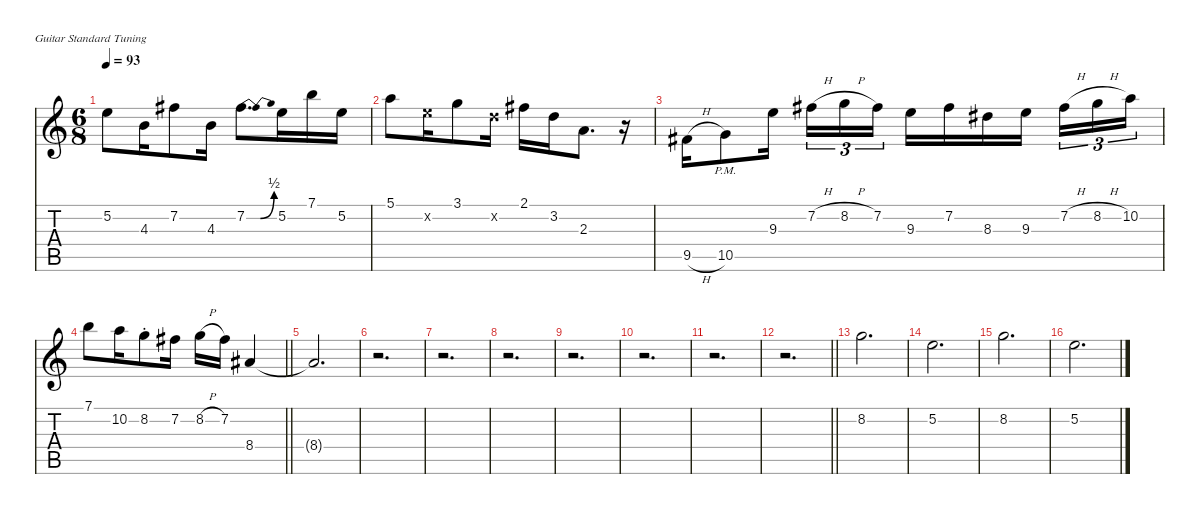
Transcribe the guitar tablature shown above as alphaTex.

\defaultSystemsLayout 4
\hideDynamics
\bracketExtendMode nobrackets
\singleTrackTrackNamePolicy hidden
\multiTrackTrackNamePolicy hidden
\firstSystemTrackNameMode fullname
\firstSystemTrackNameOrientation horizontal
\otherSystemsTrackNameOrientation horizontal
\track ("Rhythm Guitar 2 [Mikael Akerfeldt + Pete" "dist.guit.") {defaultSystemsLayout 4 instrument distortionguitar}
\staff {score tabs}
\tuning (E4 B3 G3 D3 A2 E2)
\ts (6 8)
\tempo 93
\clef g2
\ks c
5.2.8{dy mf beam Down} 4.3.16{beam Down} 7.2{acc #}.8{beam Down} 4.3.16{beam Down} 7.2{be (bendrelease 0 0 39.999998399999996 2 45 2 30 0) acc #}.8{d beam Down} 5.2.16{beam Down} 7.1.16{beam Down} 5.2.16{beam Down} |
5.1.8{beam Down} 5.2{x}.16{beam Down} 3.1.8{beam Down} 3.2{x}.16{beam Down} 2.1{acc #}.16{beam Down} 3.2.16{beam Down} 2.3.8{d beam Down} r.16{beam Down} |
9.5{h acc #}.16{beam Down} 10.5{pm}.8{beam Down} 9.3.16{beam Down} 7.2{h acc #}.16{tu (3 2) beam Down} 8.2{h}.16{tu (3 2) beam Down} 7.2{acc #}.16{tu (3 2) beam Down} 9.3.16{beam Down} 7.2{acc #}.16{beam Down} 8.3{acc #}.16{beam Down} 9.3.16{beam Down} 7.2{h acc #}.16{tu (3 2) beam Down} 8.2{h}.16{tu (3 2) beam Down} 10.2.16{tu (3 2) beam Down} |
\barLineRight lightlight
7.1.8{beam Down} 10.2.16{beam Down} 8.2{st}.8{beam Down} 7.2{acc #}.16{beam Down} 8.2{h}.16{beam Down} 7.2{acc #}.16{beam Down} 8.4{acc #}.4{beam Up} |
8.4{t acc #}.2{d beam Up} |
r.2{d beam Down} |
r.2{d beam Down} |
r.2{d beam Down} |
r.2{d beam Down} |
r.2{d beam Down} |
r.2{d beam Down} |
\barLineRight lightlight
r.2{d beam Down} |
8.2.2{d beam Down} |
5.2.2{d beam Down} |
8.2.2{d beam Down} |
5.2.2{d beam Down}
